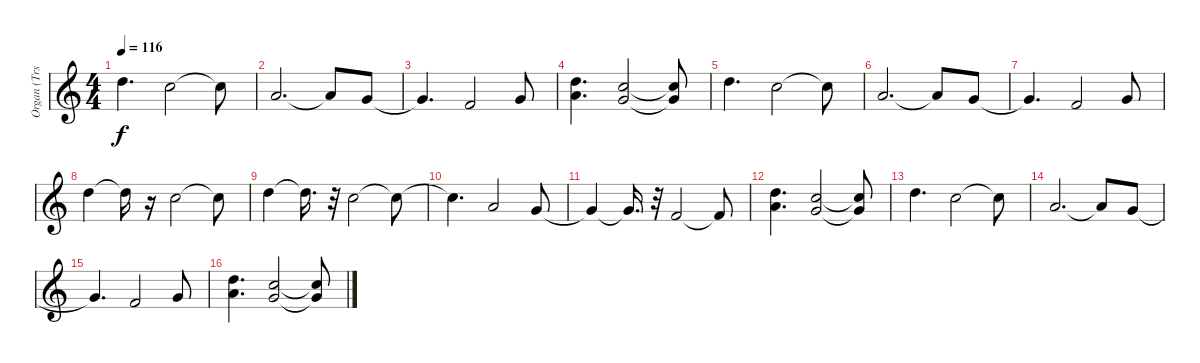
\track ("Organ (Trs. 1-2A/1-2B)" "Organ (Trs") {instrument rockorgan}
\staff {score}
\tuning (E4 B3 G3 D3 A2 E2) {hide}
\ts (4 4)
\tempo 116
\clef g2
\ks c
10.1.4{d dy f} 8.1.2 8.1{t}.8 |
10.2.2{d} 10.2{t}.8 8.2.8 |
8.2{t}.4{d} 10.3.2 8.2.8 |
(10.1 10.2).4{d} (8.1 8.2).2 (8.1{t} 8.2{t}).8 |
10.1.4{d} 8.1.2 8.1{t}.8 |
10.2.2{d} 10.2{t}.8 8.2.8 |
8.2{t}.4{d} 10.3.2 8.2.8 |
10.1.4 10.1{t}.16 r.16 8.1.2 8.1{t}.8 |
10.1.4 10.1{t}.16{d} r.32 8.1.2 8.1{t}.8 |
8.1{t}.4{d} 10.2.2 8.2.8 |
8.2{t}.4 8.2{t}.16{d} r.32 10.3.2 10.3{t}.8 |
(10.1 10.2).4{d} (8.1 8.2).2 (8.1{t} 8.2{t}).8 |
10.1.4{d} 8.1.2 8.1{t}.8 |
10.2.2{d} 10.2{t}.8 8.2.8 |
8.2{t}.4{d} 10.3.2 8.2.8 |
(10.1 10.2).4{d} (8.1 8.2).2 (8.1{t} 8.2{t}).8
